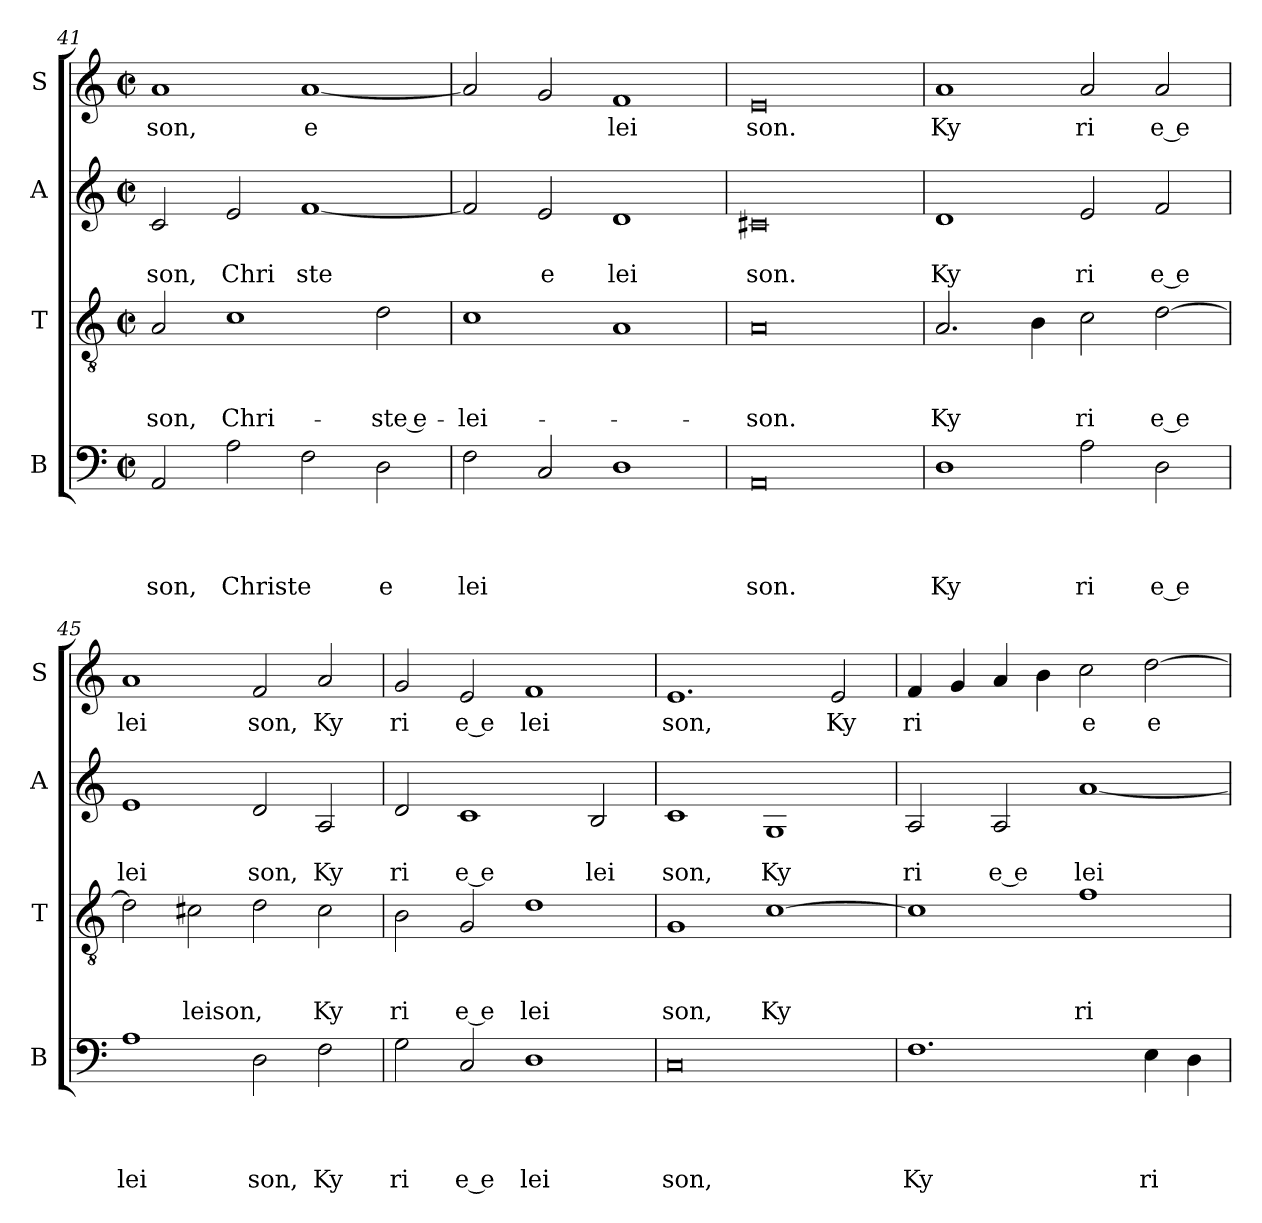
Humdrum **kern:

**kern	**text	**text	**text	**text	**kern	**text	**text	**text	**kern	**text	**text	**kern	**text
*part4	*part4	*part4	*part4	*part4	*part3	*part3	*part3	*part3	*part2	*part2	*part2	*part1	*part1
*staff4	*staff4	*staff4	*staff4	*staff4	*staff3	*staff3	*staff3	*staff3	*staff2	*staff2	*staff2	*staff1	*staff1
*I"B	*	*	*	*	*I"T	*	*	*	*I"A	*	*	*I"S	*
*I'B	*	*	*	*	*I'T	*	*	*	*I'A	*	*	*I'S	*
*clefF4	*	*	*	*	*clefGv2	*	*	*	*clefG2	*	*	*clefG2	*
*k[]	*	*	*	*	*k[]	*	*	*	*k[]	*	*	*k[]	*
*C:	*	*	*	*	*C:	*	*	*	*C:	*	*	*C:	*
*M2/2	*	*	*	*	*M2/2	*	*	*	*M2/2	*	*	*M2/2	*
*met(c|)	*	*	*	*	*met(c|)	*	*	*	*met(c|)	*	*	*met(c|)	*
=41	=41	=41	=41	=41	=41	=41	=41	=41	=41	=41	=41	=41	=41
!	!	!	!	!LO:LY:b	!	!	!	!LO:LY:b	!	!	!LO:LY:b	!	!LO:LY:b
2AA/	.	.	.	son,	2A/	.	.	-son,	2c/	.	son,	1a	son,
!	!	!	!	!LO:LY:b	!	!	!	!LO:LY:b	!	!	!LO:LY:b	!	!
2A\	.	.	.	Christe	1c	.	.	Chri-	2e/	.	Chri	.	.
!	!	!	!	!	!	!	!	!	!	!	!LO:LY:b	!	!LO:LY:b:rj
2F\	.	.	.	.	.	.	.	.	[<1f	.	ste	[<1a	e
!	!	!	!	!LO:LY:b	!	!	!	!LO:LY:b:rj	!	!	!	!	!
2D\	.	.	.	e	2d\	.	.	-ste e-	.	.	.	.	.
=42	=42	=42	=42	=42	=42	=42	=42	=42	=42	=42	=42	=42	=42
!	!	!	!	!LO:LY:b	!	!	!	!LO:LY:b	!	!	!	!	!
2F\	.	.	.	lei	1c	.	.	-lei-	2f/]	.	.	2a/]	.
!	!	!	!	!	!	!	!	!	!	!	!LO:LY:b	!	!
2C/	.	.	.	.	.	.	.	.	2e/	.	e	2g/	.
!	!	!	!	!	!	!	!	!	!	!	!LO:LY:b	!	!LO:LY:b
1D	.	.	.	.	1A	.	.	.	1d	.	lei	1f	lei
=43	=43	=43	=43	=43	=43	=43	=43	=43	=43	=43	=43	=43	=43
!	!	!	!	!LO:LY:b	!	!	!	!LO:LY:b	!	!	!LO:LY:b	!	!LO:LY:b
0AA	.	.	.	son.	0A	.	.	-son.	0c#X	.	son.	0e	son.
!!LO:LB:g=z
=44	=44	=44	=44	=44	=44	=44	=44	=44	=44	=44	=44	=44	=44
!	!	!	!	!LO:LY:b	!	!	!	!LO:LY:b	!	!	!LO:LY:b	!	!LO:LY:b
1D	.	.	.	Ky	2.A/	.	.	Ky	1d	.	Ky	1a	Ky
.	.	.	.	.	4B\	.	.	.	.	.	.	.	.
!	!	!	!	!LO:LY:b	!	!	!	!LO:LY:b	!	!	!LO:LY:b	!	!LO:LY:b
2A\	.	.	.	ri	2c\	.	.	ri	2e/	.	ri	2a/	ri
!	!	!	!	!LO:LY:b:rj	!	!	!	!LO:LY:b	!	!	!LO:LY:b:rj	!	!LO:LY:b:rj
2D\	.	.	.	e e	[>2d\	.	.	e e	2f/	.	e e	2a/	e e
=45	=45	=45	=45	=45	=45	=45	=45	=45	=45	=45	=45	=45	=45
!	!	!	!	!LO:LY:b	!	!	!	!	!	!	!LO:LY:b	!	!LO:LY:b
1A	.	.	.	lei	2d\]	.	.	.	1e	.	lei	1a	lei
!	!	!	!	!	!	!	!	!LO:LY:b	!	!	!	!	!
.	.	.	.	.	2c#\	.	.	leison,	.	.	.	.	.
!	!	!	!	!LO:LY:b	!	!	!	!	!	!	!LO:LY:b	!	!LO:LY:b
2D\	.	.	.	son,	2d\	.	.	.	2d/	.	son,	2f/	son,
!	!	!	!	!LO:LY:b	!	!	!	!LO:LY:b	!	!	!LO:LY:b	!	!LO:LY:b
2F\	.	.	.	Ky	2c#\	.	.	Ky	2A/	.	Ky	2a/	Ky
=46	=46	=46	=46	=46	=46	=46	=46	=46	=46	=46	=46	=46	=46
!	!	!	!	!LO:LY:b	!	!	!	!LO:LY:b	!	!	!LO:LY:b	!	!LO:LY:b
2G\	.	.	.	ri	2B\	.	.	ri	2d/	.	ri	2g/	ri
!	!	!	!	!LO:LY:b:rj	!	!	!	!LO:LY:b:rj	!	!	!LO:LY:b:rj	!	!LO:LY:b:rj
2C/	.	.	.	e e	2G/	.	.	e e	1c	.	e e	2e/	e e
!	!	!	!	!LO:LY:b	!	!	!	!LO:LY:b	!	!	!	!	!LO:LY:b
1D	.	.	.	lei	1d	.	.	lei	.	.	.	1f	lei
!	!	!	!	!	!	!	!	!	!	!	!LO:LY:b	!	!
.	.	.	.	.	.	.	.	.	2B/	.	lei	.	.
=47	=47	=47	=47	=47	=47	=47	=47	=47	=47	=47	=47	=47	=47
!	!	!	!	!LO:LY:b	!	!	!	!LO:LY:b	!	!	!LO:LY:b	!	!LO:LY:b
0C	.	.	.	son,	1G	.	.	son,	1c	.	son,	1.e	son,
!	!	!	!	!	!	!	!	!LO:LY:b	!	!	!LO:LY:b	!	!
.	.	.	.	.	[>1c	.	.	Ky	1G	.	Ky	.	.
!	!	!	!	!	!	!	!	!	!	!	!	!	!LO:LY:b
.	.	.	.	.	.	.	.	.	.	.	.	2e/	Ky
=48	=48	=48	=48	=48	=48	=48	=48	=48	=48	=48	=48	=48	=48
!	!	!	!	!LO:LY:b	!	!	!	!	!	!	!LO:LY:b	!	!LO:LY:b
1.F	.	.	.	Ky	1c]	.	.	.	2A/	.	ri	4f/	ri
.	.	.	.	.	.	.	.	.	.	.	.	4g/	.
!	!	!	!	!	!	!	!	!	!	!	!LO:LY:b:rj	!	!
.	.	.	.	.	.	.	.	.	2A/	.	e e	4a/	.
.	.	.	.	.	.	.	.	.	.	.	.	4b\	.
!	!	!	!	!	!	!	!	!LO:LY:b	!	!	!LO:LY:b	!	!LO:LY:b
.	.	.	.	.	1f	.	.	ri	[<1a	.	lei	2cc\	e
!	!	!	!	!LO:LY:b	!	!	!	!	!	!	!	!	!LO:LY:b
4E\	.	.	.	ri	.	.	.	.	.	.	.	[>2dd\	e
4D\	.	.	.	.	.	.	.	.	.	.	.	.	.
=	=	=	=	=	=	=	=	=	=	=	=	=	=
*-	*-	*-	*-	*-	*-	*-	*-	*-	*-	*-	*-	*-	*-
